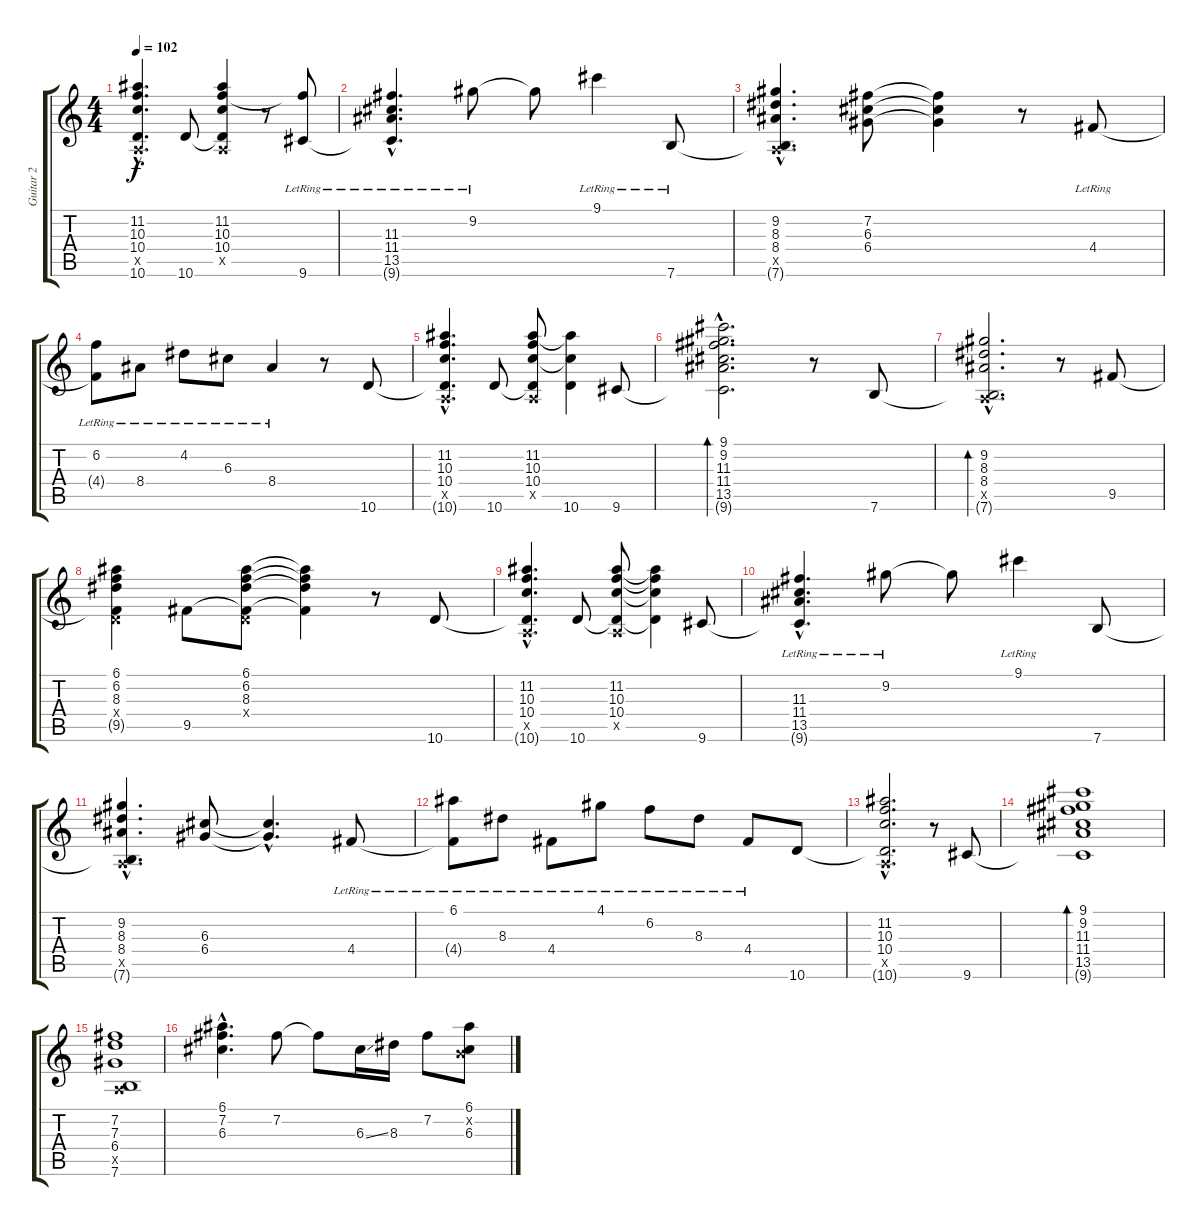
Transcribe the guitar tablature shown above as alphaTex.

\track ("Guitar 2" "Guitar 2") {instrument electricguitarjazz}
\staff {score tabs}
\tuning (E4 B3 G3 D3 A2 E2) {hide}
\ts (4 4)
\tempo 102
\clef g2
\ks c
(11.2{hac} 10.3{hac} 10.4{hac} 0.5{hac x} 10.6{hac t}).4{d dy f} 10.6.8 (11.2 10.3 10.4 0.5{x} 10.6{t}).4 r.8 (10.3{t} 9.6{lr}).8 |
(11.3{hac lr} 11.4{hac lr} 13.5{hac lr} 9.6{hac t}).4{d} 9.2{lr}.8 9.2{t}.8 9.1{lr}.4 7.6{lr}.8 |
(9.2{hac} 8.3{hac} 8.4{hac} 0.5{hac x} 7.6{hac t}).4{d} (7.2 6.3 6.4).8 (7.2{t} 6.3{t} 6.4{t}).4 r.8 4.4{lr}.8 |
(6.2{lr} 4.4{t}).8 8.4{lr}.8 4.2{lr}.8 6.3{lr}.8 8.4{lr}.4 r.8 10.6.8 |
(11.2{hac} 10.3{hac} 10.4{hac} 0.5{hac x} 10.6{hac t}).4{d} 10.6.8 (11.2 10.3 10.4 0.5{x} 10.6{t}).8 (11.2{t} 10.4{t} 10.6).4 9.6.8 |
(9.1{hac} 9.2{hac} 11.3{hac} 11.4{hac} 13.5{hac} 9.6{hac t}).2{d bd 240} r.8 7.6.8 |
(9.2{hac} 8.3{hac} 8.4{hac} 0.5{hac x} 7.6{hac t}).2{d bd 240} r.8 9.5.8 |
(6.1 6.2 8.3 0.4{x} 9.5{t}).4 9.5.8 (6.1 6.2 8.3 0.4{x} 9.5{t}).8 (6.1{t} 6.2{t} 8.3{t} 9.5{t}).4 r.8 10.6.8 |
(11.2{hac} 10.3{hac} 10.4{hac} 0.5{hac x} 10.6{hac t}).4{d} 10.6.8 (11.2 10.3 10.4 0.5{x} 10.6{t}).8 (11.2{t} 10.3{t} 10.4{t} 10.6{t}).4 9.6.8 |
(11.3{hac lr} 11.4{hac lr} 13.5{hac lr} 9.6{hac t}).4{d} 9.2{lr}.8 9.2{t}.8 9.1{lr}.4 7.6.8 |
(9.2{hac} 8.3{hac} 8.4{hac} 0.5{hac x} 7.6{hac t}).4{d} (6.3 6.4).8 (6.3{hac t} 6.4{hac t}).4{d} 4.4{lr}.8 |
(6.1{lr} 4.4{t}).8 8.3{lr}.8 4.4{lr}.8 4.1{lr}.8 6.2{lr}.8 8.3{lr}.8 4.4{lr}.8 10.6.8 |
(11.2{hac} 10.3{hac} 10.4{hac} 0.5{hac x} 10.6{hac t}).2{d} r.8 9.6.8 |
(9.1 9.2 11.3 11.4 13.5 9.6{t}).1{bd 240} |
(7.2 7.3 6.4 0.5{x} 7.6).1 |
(6.1{hac} 7.2{hac} 6.3{hac}).4{d} 7.2.8 7.2{t}.8 6.3{ss}.16 8.3.16 7.2.8 (6.1 0.2{x} 6.3).8
